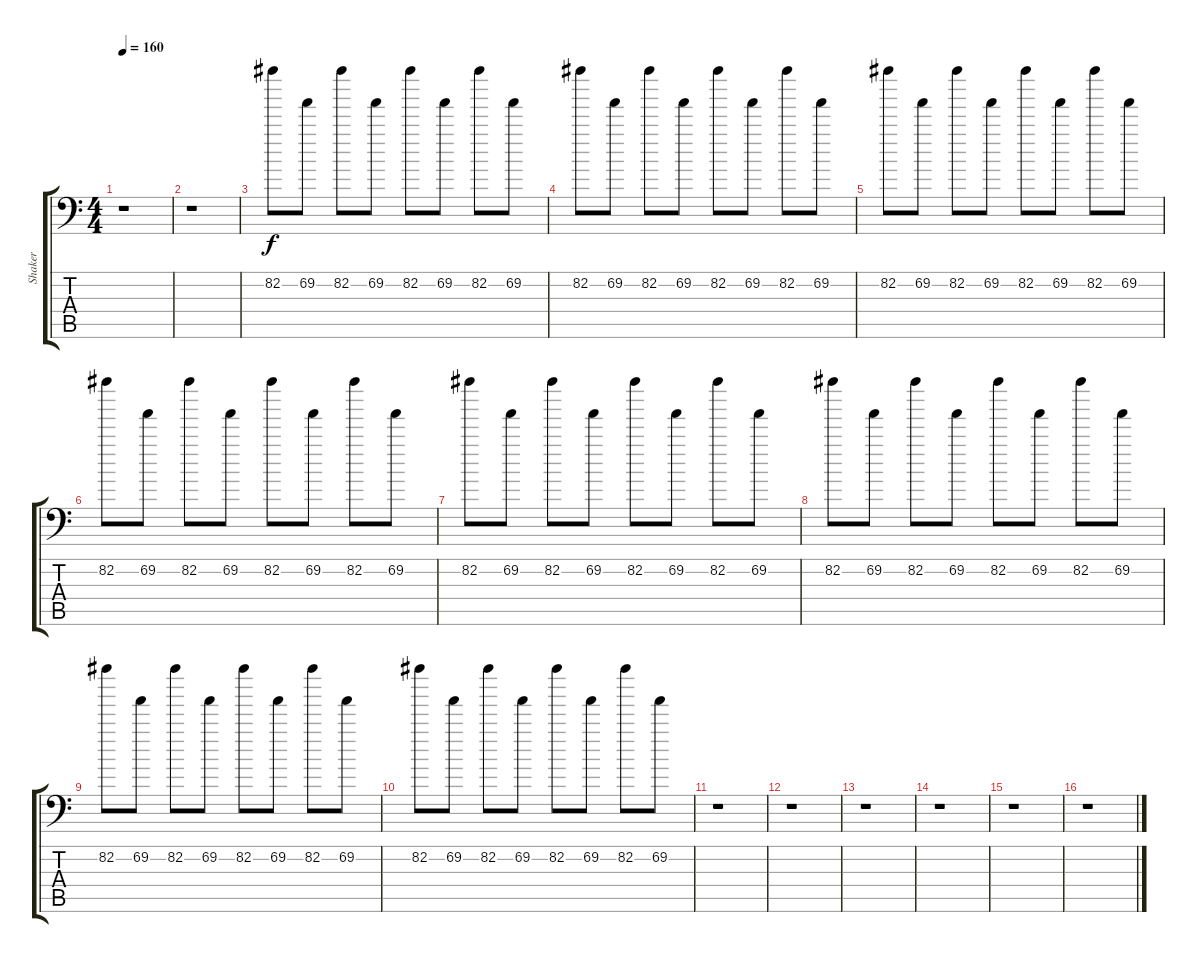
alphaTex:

\track ("Shaker" "Shaker") {instrument acousticgrandpiano}
\staff {score tabs}
\tuning (C-1 C-1 C-1 C-1 C-1 C-1) {hide}
\ts (4 4)
\tempo 160
\clef f4
\ks c
r.1{dy f} |
r.1 |
82.2.8 69.2.8 82.2.8 69.2.8 82.2.8 69.2.8 82.2.8 69.2.8 |
82.2.8 69.2.8 82.2.8 69.2.8 82.2.8 69.2.8 82.2.8 69.2.8 |
82.2.8 69.2.8 82.2.8 69.2.8 82.2.8 69.2.8 82.2.8 69.2.8 |
82.2.8 69.2.8 82.2.8 69.2.8 82.2.8 69.2.8 82.2.8 69.2.8 |
82.2.8 69.2.8 82.2.8 69.2.8 82.2.8 69.2.8 82.2.8 69.2.8 |
82.2.8 69.2.8 82.2.8 69.2.8 82.2.8 69.2.8 82.2.8 69.2.8 |
82.2.8 69.2.8 82.2.8 69.2.8 82.2.8 69.2.8 82.2.8 69.2.8 |
82.2.8 69.2.8 82.2.8 69.2.8 82.2.8 69.2.8 82.2.8 69.2.8 |
r.1 |
r.1 |
r.1 |
r.1 |
r.1 |
r.1
